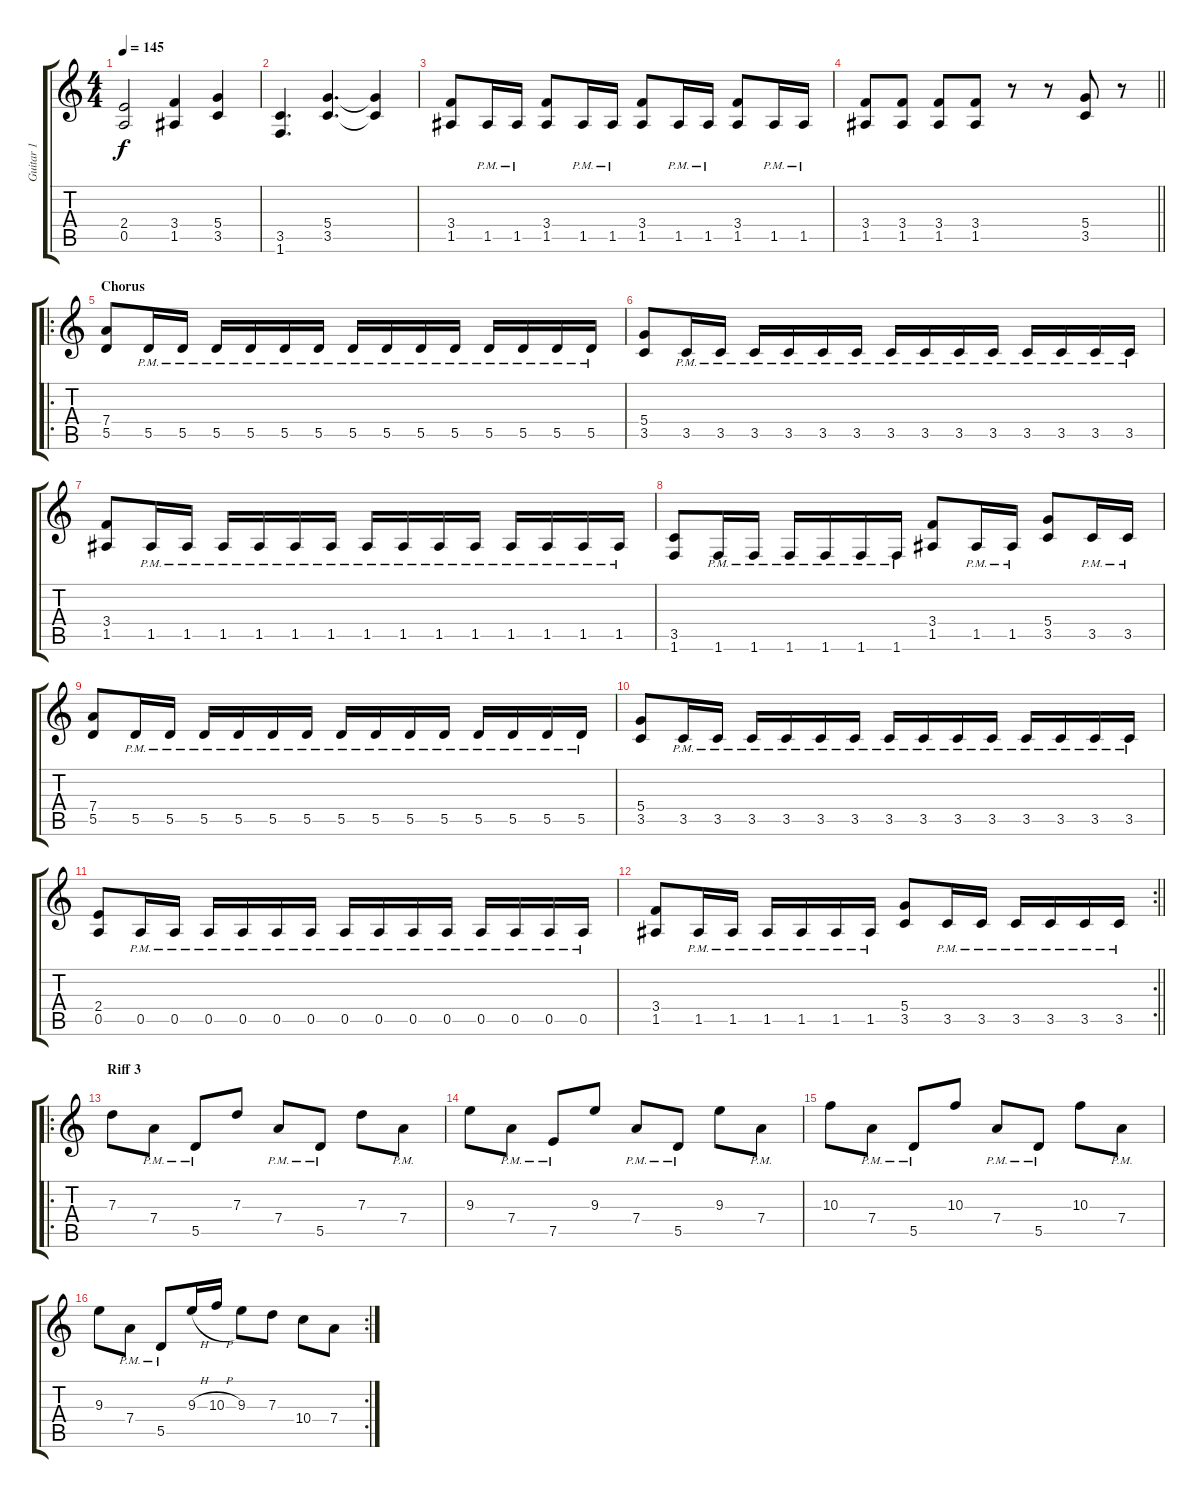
\track ("Guitar 1" "Guitar 1") {instrument distortionguitar}
\staff {score tabs}
\tuning (E4 B3 G3 D3 A2 E2) {hide}
\ts (4 4)
\tempo 145
\clef g2
\ks c
(2.4 0.5).2{dy f} (3.4 1.5).4 (5.4 3.5).4 |
(3.5 1.6).4{d} (5.4 3.5).4{d} (5.4{t} 3.5{t}).4 |
(3.4 1.5).8 1.5{pm}.16 1.5{pm}.16 (3.4 1.5).8 1.5{pm}.16 1.5{pm}.16 (3.4 1.5).8 1.5{pm}.16 1.5{pm}.16 (3.4 1.5).8 1.5{pm}.16 1.5{pm}.16 |
\barLineRight lightlight
(3.4 1.5).8 (3.4 1.5).8 (3.4 1.5).8 (3.4 1.5).8 r.8 r.8 (5.4 3.5).8 r.8 |
\ro
\section ("" "Chorus")
(7.4 5.5).8 5.5{pm}.16 5.5{pm}.16 5.5{pm}.16 5.5{pm}.16 5.5{pm}.16 5.5{pm}.16 5.5{pm}.16 5.5{pm}.16 5.5{pm}.16 5.5{pm}.16 5.5{pm}.16 5.5{pm}.16 5.5{pm}.16 5.5{pm}.16 |
(5.4 3.5).8 3.5{pm}.16 3.5{pm}.16 3.5{pm}.16 3.5{pm}.16 3.5{pm}.16 3.5{pm}.16 3.5{pm}.16 3.5{pm}.16 3.5{pm}.16 3.5{pm}.16 3.5{pm}.16 3.5{pm}.16 3.5{pm}.16 3.5{pm}.16 |
(3.4 1.5).8 1.5{pm}.16 1.5{pm}.16 1.5{pm}.16 1.5{pm}.16 1.5{pm}.16 1.5{pm}.16 1.5{pm}.16 1.5{pm}.16 1.5{pm}.16 1.5{pm}.16 1.5{pm}.16 1.5{pm}.16 1.5{pm}.16 1.5{pm}.16 |
(3.5 1.6).8 1.6{pm}.16 1.6{pm}.16 1.6{pm}.16 1.6{pm}.16 1.6{pm}.16 1.6{pm}.16 (3.4 1.5).8 1.5{pm}.16 1.5{pm}.16 (5.4 3.5).8 3.5{pm}.16 3.5{pm}.16 |
(7.4 5.5).8 5.5{pm}.16 5.5{pm}.16 5.5{pm}.16 5.5{pm}.16 5.5{pm}.16 5.5{pm}.16 5.5{pm}.16 5.5{pm}.16 5.5{pm}.16 5.5{pm}.16 5.5{pm}.16 5.5{pm}.16 5.5{pm}.16 5.5{pm}.16 |
(5.4 3.5).8 3.5{pm}.16 3.5{pm}.16 3.5{pm}.16 3.5{pm}.16 3.5{pm}.16 3.5{pm}.16 3.5{pm}.16 3.5{pm}.16 3.5{pm}.16 3.5{pm}.16 3.5{pm}.16 3.5{pm}.16 3.5{pm}.16 3.5{pm}.16 |
(2.4 0.5).8 0.5{pm}.16 0.5{pm}.16 0.5{pm}.16 0.5{pm}.16 0.5{pm}.16 0.5{pm}.16 0.5{pm}.16 0.5{pm}.16 0.5{pm}.16 0.5{pm}.16 0.5{pm}.16 0.5{pm}.16 0.5{pm}.16 0.5{pm}.16 |
\rc 2
\barLineRight lightlight
(3.4 1.5).8 1.5{pm}.16 1.5{pm}.16 1.5{pm}.16 1.5{pm}.16 1.5{pm}.16 1.5{pm}.16 (5.4 3.5).8 3.5{pm}.16 3.5{pm}.16 3.5{pm}.16 3.5{pm}.16 3.5{pm}.16 3.5{pm}.16 |
\ro
\section ("" "Riff 3")
7.3.8 7.4{pm}.8 5.5{pm}.8 7.3.8 7.4{pm}.8 5.5{pm}.8 7.3.8 7.4{pm}.8 |
9.3.8 7.4{pm}.8 7.5{pm}.8 9.3.8 7.4{pm}.8 5.5{pm}.8 9.3.8 7.4{pm}.8 |
10.3.8 7.4{pm}.8 5.5{pm}.8 10.3.8 7.4{pm}.8 5.5{pm}.8 10.3.8 7.4{pm}.8 |
\rc 2
9.3.8 7.4{pm}.8 5.5{pm}.8 9.3{h}.16 10.3{h}.16 9.3.8 7.3.8 10.4.8 7.4.8
